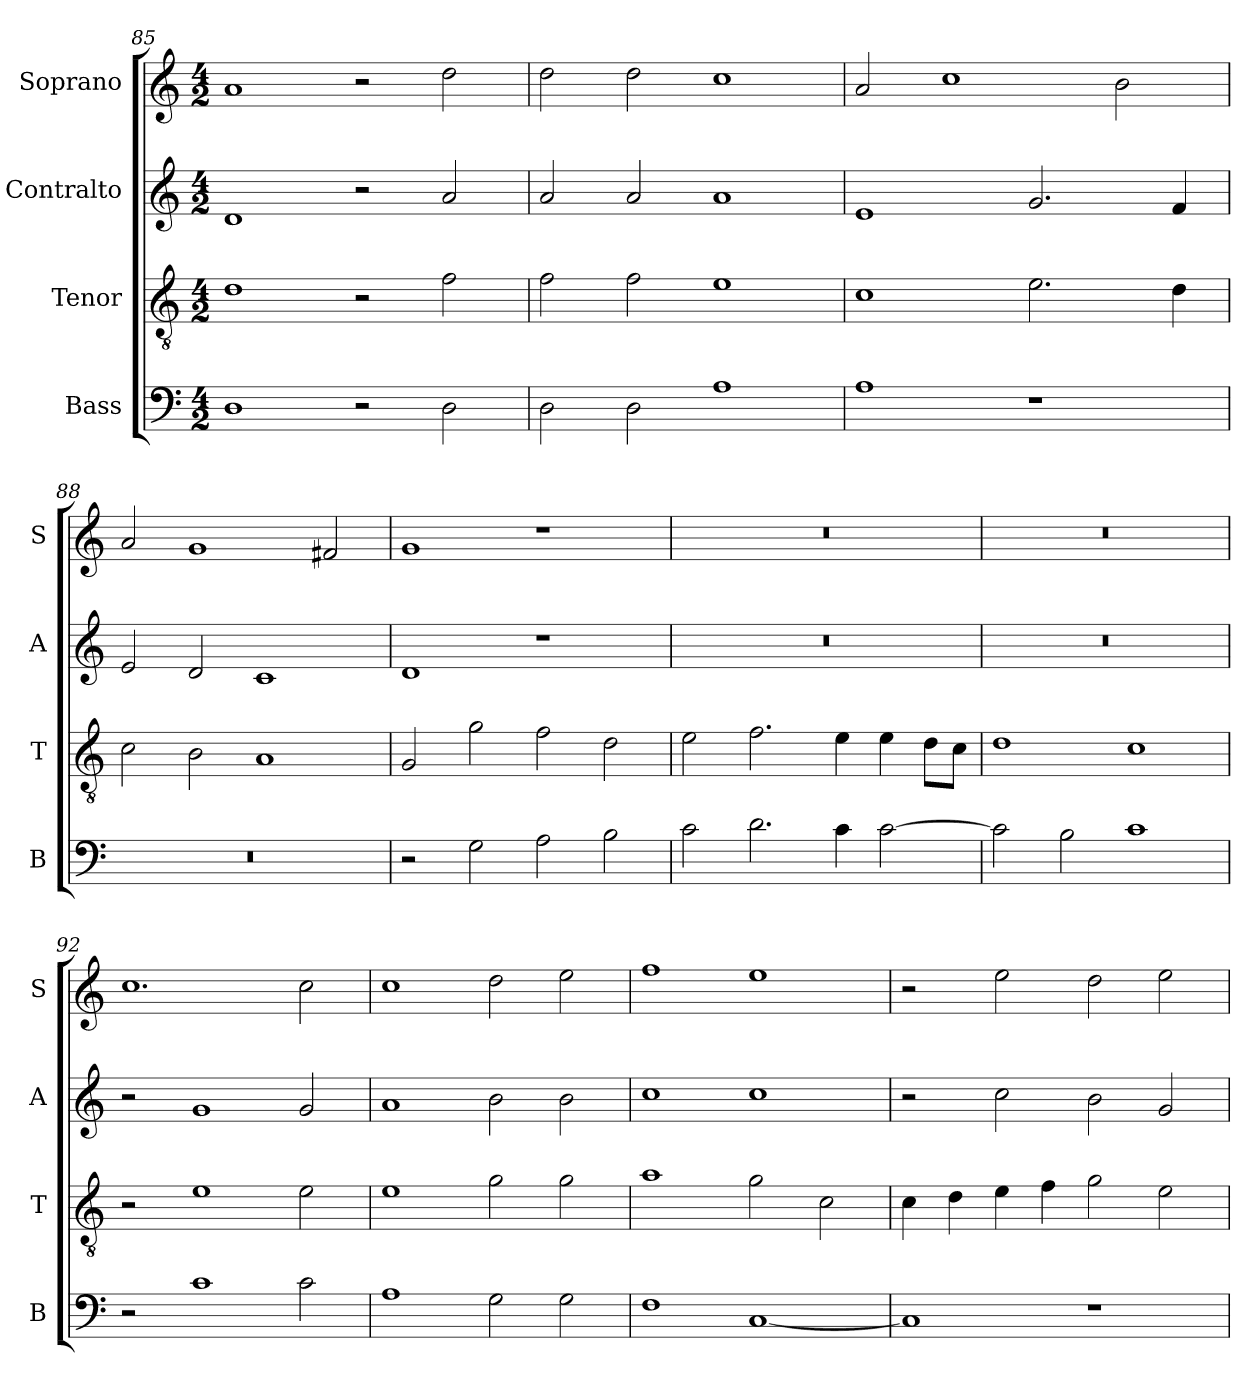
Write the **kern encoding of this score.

**kern	**kern	**kern	**kern
*part4	*part3	*part2	*part1
*staff4	*staff3	*staff2	*staff1
*I"Bass	*I"Tenor	*I"Contralto	*I"Soprano
*I'B	*I'T	*I'A	*I'S
*clefF4	*clefGv2	*clefG2	*clefG2
*k[]	*k[]	*k[]	*k[]
*C:ion	*C:ion	*C:ion	*C:ion
*M4/2	*M4/2	*M4/2	*M4/2
=85	=85	=85	=85
1D	1d	1d	1a
2r	2r	2r	2r
2D	2f	2a	2dd
=86	=86	=86	=86
2D	2f	2a	2dd
2D	2f	2a	2dd
1A	1e	1a	1cc
=87	=87	=87	=87
1A	1c	1e	2a
.	.	.	1cc
1r	2.e	2.g	.
.	.	.	2b
.	4d	4f	.
=88	=88	=88	=88
0r	2c	2e	2a
.	2B	2d	1g
.	1A	1c	.
.	.	.	2f#X
=89	=89	=89	=89
2r	2G	1d	1g
2G	2g	.	.
2A	2f	1r	1r
2B	2d	.	.
=90	=90	=90	=90
2c	2e	0r	0r
2.d	2.f	.	.
4c	4e	.	.
[2c	4e	.	.
.	8d\L	.	.
.	8c\J	.	.
=91	=91	=91	=91
2c]	1d	0r	0r
2B	.	.	.
1c	1c	.	.
=92	=92	=92	=92
2r	2r	2r	1.cc
1c	1e	1g	.
2c	2e	2g	2cc
=93	=93	=93	=93
1A	1e	1a	1cc
2G	2g	2b	2dd
2G	2g	2b	2ee
=94	=94	=94	=94
1F	1a	1cc	1ff
[1C	2g	1cc	1ee
.	2c	.	.
=95	=95	=95	=95
1C]	4c	2r	2r
.	4d	.	.
.	4e	2cc	2ee
.	4f	.	.
1r	2g	2b	2dd
.	2e	2g	2ee
=	=	=	=
*-	*-	*-	*-
